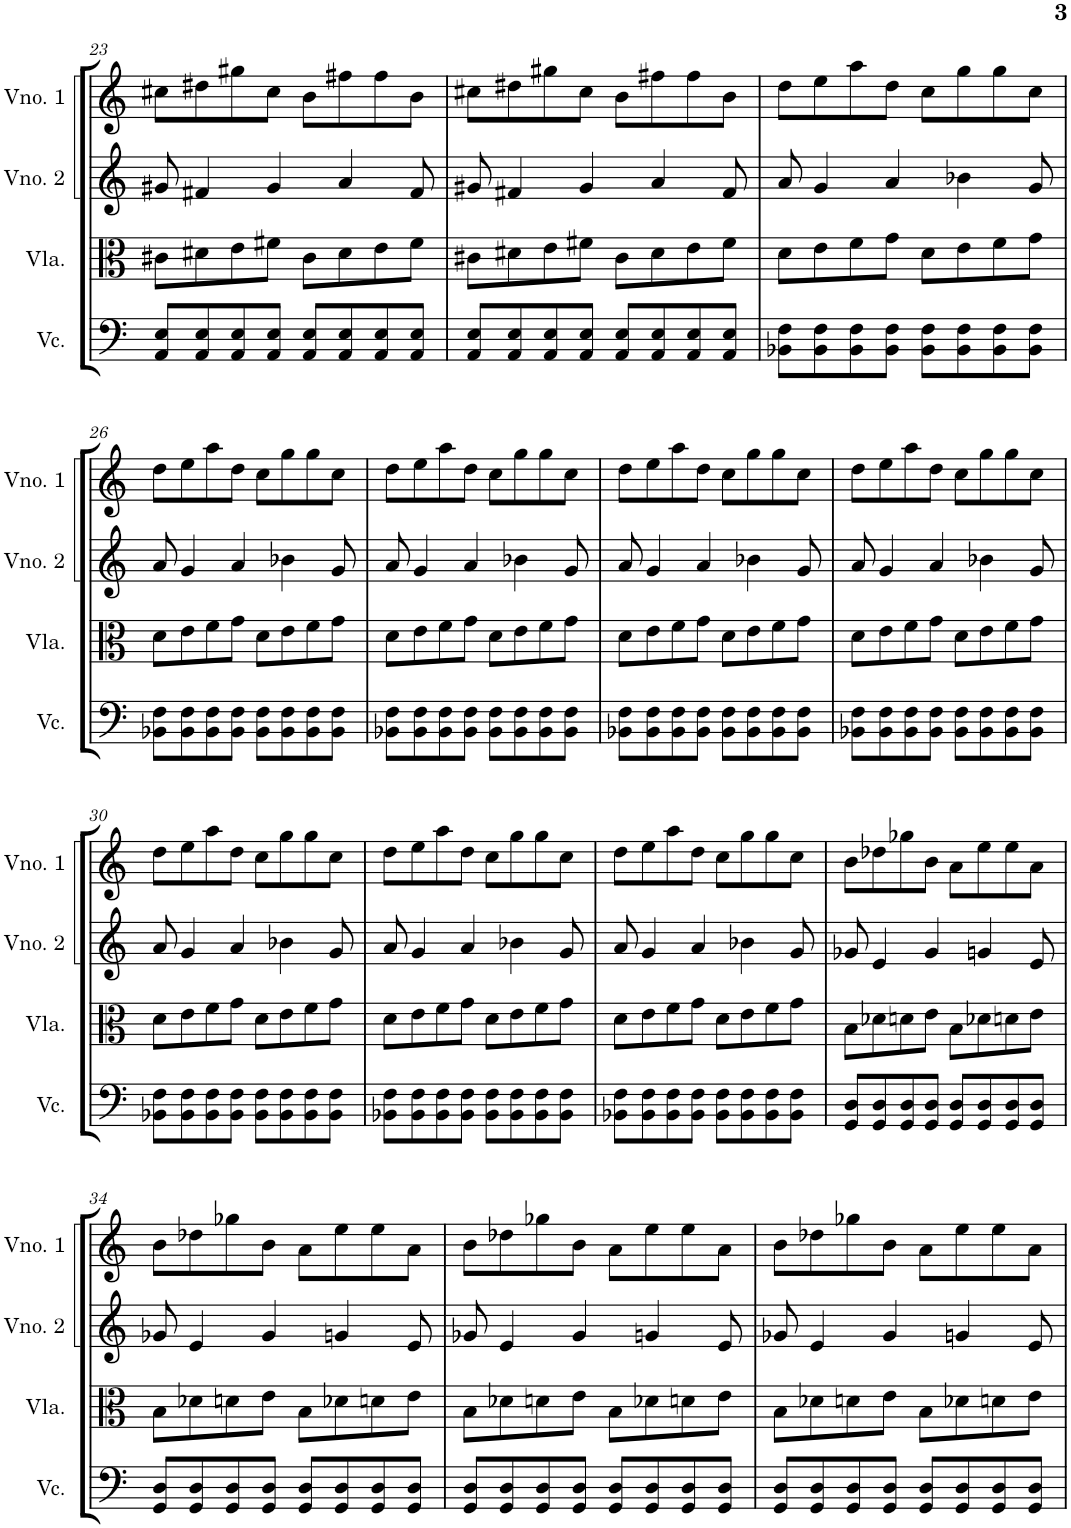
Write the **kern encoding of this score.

**kern	**kern	**kern	**kern
*part4	*part3	*part2	*part1
*staff4	*staff3	*staff2	*staff1
*I"Violoncelo	*I"Viola	*I"Violino 2	*I"Violino 1
*I'Vc.	*I'Vla.	*I'Vno. 2	*I'Vno. 1
!!LO:PB:g=z
*clefF4	*clefC3	*clefG2	*clefG2
*k[]	*k[]	*k[]	*k[]
*M4/4	*M4/4	*M4/4	*M4/4
=23	=23	=23	=23
8AA/ 8E/L	8c#X\L	8g#X/	8cc#X\L
8AA/ 8E/	8d#X\	4f#X/	8dd#X\
8AA/ 8E/	8e\	.	8gg#X\
8AA/ 8E/J	8f#X\J	4g#/	8cc#\J
8AA/ 8E/L	8c#\L	.	8b\L
8AA/ 8E/	8d#\	4a/	8ff#X\
8AA/ 8E/	8e\	.	8ff#\
8AA/ 8E/J	8f#\J	8f#/	8b\J
=24	=24	=24	=24
8AA/ 8E/L	8c#X\L	8g#X/	8cc#X\L
8AA/ 8E/	8d#X\	4f#X/	8dd#X\
8AA/ 8E/	8e\	.	8gg#X\
8AA/ 8E/J	8f#X\J	4g#/	8cc#\J
8AA/ 8E/L	8c#\L	.	8b\L
8AA/ 8E/	8d#\	4a/	8ff#X\
8AA/ 8E/	8e\	.	8ff#\
8AA/ 8E/J	8f#\J	8f#/	8b\J
=25	=25	=25	=25
8BB-X\ 8F\L	8d\L	8a/	8dd\L
8BB-\ 8F\	8e\	4g/	8ee\
8BB-\ 8F\	8f\	.	8aa\
8BB-\ 8F\J	8g\J	4a/	8dd\J
8BB-\ 8F\L	8d\L	.	8cc\L
8BB-\ 8F\	8e\	4b-X\	8gg\
8BB-\ 8F\	8f\	.	8gg\
8BB-\ 8F\J	8g\J	8g/	8cc\J
!!LO:LB:g=z
=26	=26	=26	=26
8BB-X\ 8F\L	8d\L	8a/	8dd\L
8BB-\ 8F\	8e\	4g/	8ee\
8BB-\ 8F\	8f\	.	8aa\
8BB-\ 8F\J	8g\J	4a/	8dd\J
8BB-\ 8F\L	8d\L	.	8cc\L
8BB-\ 8F\	8e\	4b-X\	8gg\
8BB-\ 8F\	8f\	.	8gg\
8BB-\ 8F\J	8g\J	8g/	8cc\J
=27	=27	=27	=27
8BB-X\ 8F\L	8d\L	8a/	8dd\L
8BB-\ 8F\	8e\	4g/	8ee\
8BB-\ 8F\	8f\	.	8aa\
8BB-\ 8F\J	8g\J	4a/	8dd\J
8BB-\ 8F\L	8d\L	.	8cc\L
8BB-\ 8F\	8e\	4b-X\	8gg\
8BB-\ 8F\	8f\	.	8gg\
8BB-\ 8F\J	8g\J	8g/	8cc\J
=28	=28	=28	=28
8BB-X\ 8F\L	8d\L	8a/	8dd\L
8BB-\ 8F\	8e\	4g/	8ee\
8BB-\ 8F\	8f\	.	8aa\
8BB-\ 8F\J	8g\J	4a/	8dd\J
8BB-\ 8F\L	8d\L	.	8cc\L
8BB-\ 8F\	8e\	4b-X\	8gg\
8BB-\ 8F\	8f\	.	8gg\
8BB-\ 8F\J	8g\J	8g/	8cc\J
=29	=29	=29	=29
8BB-X\ 8F\L	8d\L	8a/	8dd\L
8BB-\ 8F\	8e\	4g/	8ee\
8BB-\ 8F\	8f\	.	8aa\
8BB-\ 8F\J	8g\J	4a/	8dd\J
8BB-\ 8F\L	8d\L	.	8cc\L
8BB-\ 8F\	8e\	4b-X\	8gg\
8BB-\ 8F\	8f\	.	8gg\
8BB-\ 8F\J	8g\J	8g/	8cc\J
!!LO:LB:g=z
=30	=30	=30	=30
8BB-X\ 8F\L	8d\L	8a/	8dd\L
8BB-\ 8F\	8e\	4g/	8ee\
8BB-\ 8F\	8f\	.	8aa\
8BB-\ 8F\J	8g\J	4a/	8dd\J
8BB-\ 8F\L	8d\L	.	8cc\L
8BB-\ 8F\	8e\	4b-X\	8gg\
8BB-\ 8F\	8f\	.	8gg\
8BB-\ 8F\J	8g\J	8g/	8cc\J
=31	=31	=31	=31
8BB-X\ 8F\L	8d\L	8a/	8dd\L
8BB-\ 8F\	8e\	4g/	8ee\
8BB-\ 8F\	8f\	.	8aa\
8BB-\ 8F\J	8g\J	4a/	8dd\J
8BB-\ 8F\L	8d\L	.	8cc\L
8BB-\ 8F\	8e\	4b-X\	8gg\
8BB-\ 8F\	8f\	.	8gg\
8BB-\ 8F\J	8g\J	8g/	8cc\J
=32	=32	=32	=32
8BB-X\ 8F\L	8d\L	8a/	8dd\L
8BB-\ 8F\	8e\	4g/	8ee\
8BB-\ 8F\	8f\	.	8aa\
8BB-\ 8F\J	8g\J	4a/	8dd\J
8BB-\ 8F\L	8d\L	.	8cc\L
8BB-\ 8F\	8e\	4b-X\	8gg\
8BB-\ 8F\	8f\	.	8gg\
8BB-\ 8F\J	8g\J	8g/	8cc\J
=33	=33	=33	=33
8GG/ 8D/L	8B\L	8g-X/	8b\L
8GG/ 8D/	8d-X\	4e/	8dd-X\
8GG/ 8D/	8dn\	.	8gg-X\
8GG/ 8D/J	8e\J	4g-/	8b\J
8GG/ 8D/L	8B\L	.	8a\L
8GG/ 8D/	8d-X\	4gn/	8ee\
8GG/ 8D/	8dn\	.	8ee\
8GG/ 8D/J	8e\J	8e/	8a\J
!!LO:LB:g=z
=34	=34	=34	=34
8GG/ 8D/L	8B\L	8g-X/	8b\L
8GG/ 8D/	8d-X\	4e/	8dd-X\
8GG/ 8D/	8dn\	.	8gg-X\
8GG/ 8D/J	8e\J	4g-/	8b\J
8GG/ 8D/L	8B\L	.	8a\L
8GG/ 8D/	8d-X\	4gn/	8ee\
8GG/ 8D/	8dn\	.	8ee\
8GG/ 8D/J	8e\J	8e/	8a\J
=35	=35	=35	=35
8GG/ 8D/L	8B\L	8g-X/	8b\L
8GG/ 8D/	8d-X\	4e/	8dd-X\
8GG/ 8D/	8dn\	.	8gg-X\
8GG/ 8D/J	8e\J	4g-/	8b\J
8GG/ 8D/L	8B\L	.	8a\L
8GG/ 8D/	8d-X\	4gn/	8ee\
8GG/ 8D/	8dn\	.	8ee\
8GG/ 8D/J	8e\J	8e/	8a\J
=36	=36	=36	=36
8GG/ 8D/L	8B\L	8g-X/	8b\L
8GG/ 8D/	8d-X\	4e/	8dd-X\
8GG/ 8D/	8dn\	.	8gg-X\
8GG/ 8D/J	8e\J	4g-/	8b\J
8GG/ 8D/L	8B\L	.	8a\L
8GG/ 8D/	8d-X\	4gn/	8ee\
8GG/ 8D/	8dn\	.	8ee\
8GG/ 8D/J	8e\J	8e/	8a\J
=	=	=	=
*-	*-	*-	*-
